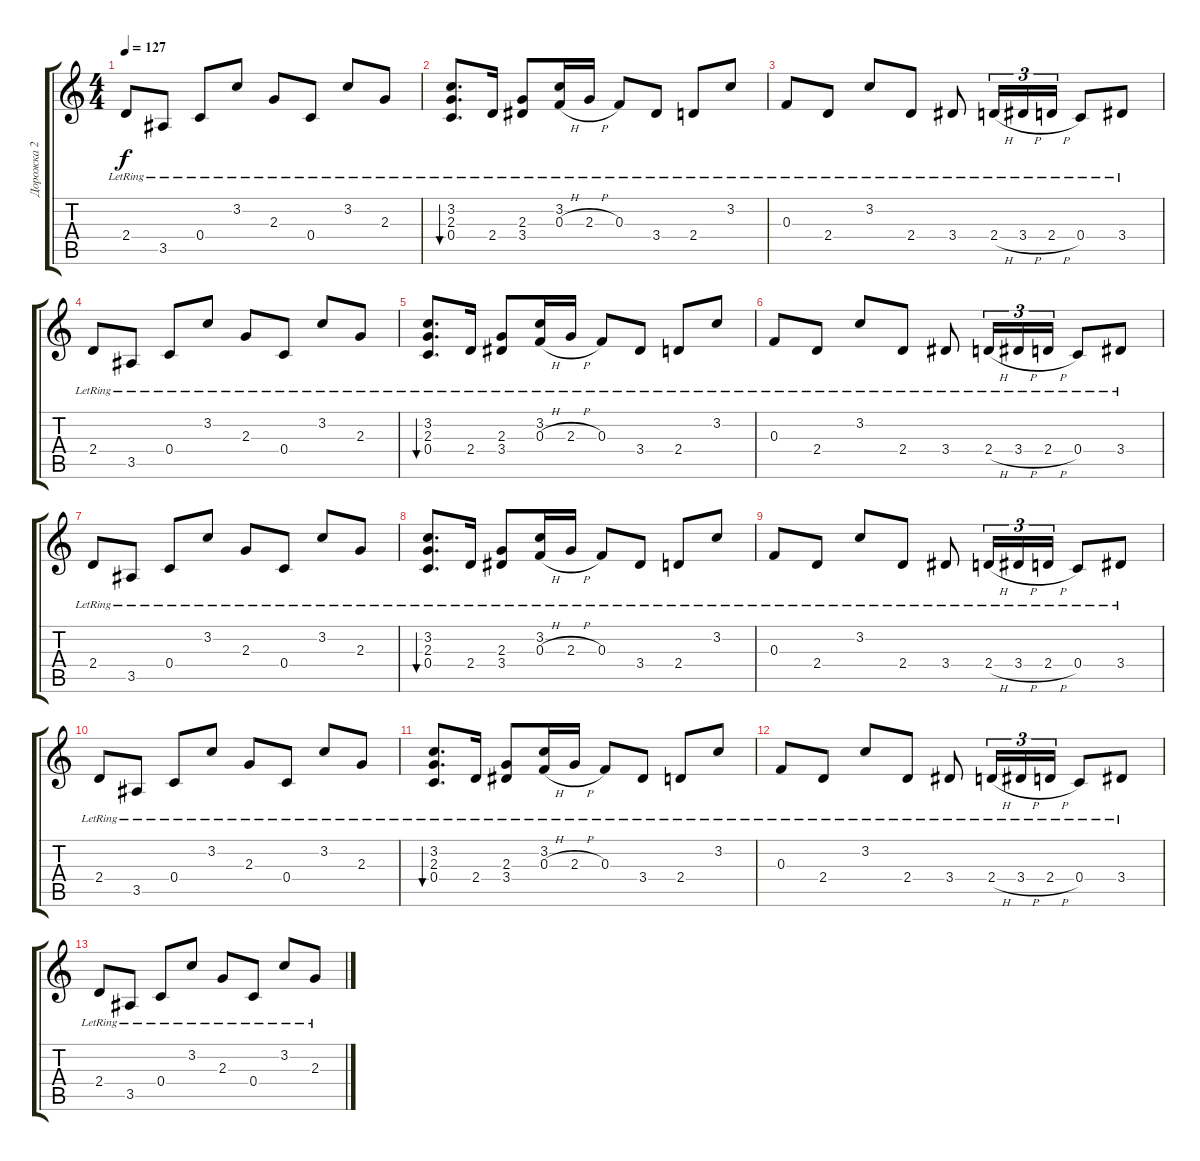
\track ("Дорожка 2" "Дорожка 2") {instrument acousticguitarnylon}
\staff {score tabs}
\tuning (D4 A3 F3 C3 G2 D2) {hide}
\ts (4 4)
\tempo 127
\clef g2
\ks c
2.4{lr}.8{dy f} 3.5{lr}.8 0.4{lr}.8 3.2{lr}.8 2.3{lr}.8 0.4{lr}.8 3.2{lr}.8 2.3{lr}.8 |
(3.2{lr} 2.3{lr} 0.4{lr}).8{d bu 240} 2.4{lr}.16 (2.3{lr} 3.4{lr}).8 (3.2{lr} 0.3{h lr}).16 2.3{h lr}.16 0.3{lr}.8 3.4{lr}.8 2.4{lr}.8 3.2{lr}.8 |
0.3{lr}.8 2.4{lr}.8 3.2{lr}.8 2.4{lr}.8 3.4{lr}.8 2.4{h lr}.16{tu (3 2)} 3.4{h lr}.16{tu (3 2)} 2.4{h lr}.16{tu (3 2)} 0.4{lr}.8 3.4{lr}.8 |
2.4{lr}.8 3.5{lr}.8 0.4{lr}.8 3.2{lr}.8 2.3{lr}.8 0.4{lr}.8 3.2{lr}.8 2.3{lr}.8 |
(3.2{lr} 2.3{lr} 0.4{lr}).8{d bu 240} 2.4{lr}.16 (2.3{lr} 3.4{lr}).8 (3.2{lr} 0.3{h lr}).16 2.3{h lr}.16 0.3{lr}.8 3.4{lr}.8 2.4{lr}.8 3.2{lr}.8 |
0.3{lr}.8 2.4{lr}.8 3.2{lr}.8 2.4{lr}.8 3.4{lr}.8 2.4{h lr}.16{tu (3 2)} 3.4{h lr}.16{tu (3 2)} 2.4{h lr}.16{tu (3 2)} 0.4{lr}.8 3.4{lr}.8 |
2.4{lr}.8 3.5{lr}.8 0.4{lr}.8 3.2{lr}.8 2.3{lr}.8 0.4{lr}.8 3.2{lr}.8 2.3{lr}.8 |
(3.2{lr} 2.3{lr} 0.4{lr}).8{d bu 240} 2.4{lr}.16 (2.3{lr} 3.4{lr}).8 (3.2{lr} 0.3{h lr}).16 2.3{h lr}.16 0.3{lr}.8 3.4{lr}.8 2.4{lr}.8 3.2{lr}.8 |
0.3{lr}.8 2.4{lr}.8 3.2{lr}.8 2.4{lr}.8 3.4{lr}.8 2.4{h lr}.16{tu (3 2)} 3.4{h lr}.16{tu (3 2)} 2.4{h lr}.16{tu (3 2)} 0.4{lr}.8 3.4{lr}.8 |
2.4{lr}.8 3.5{lr}.8 0.4{lr}.8 3.2{lr}.8 2.3{lr}.8 0.4{lr}.8 3.2{lr}.8 2.3{lr}.8 |
(3.2{lr} 2.3{lr} 0.4{lr}).8{d bu 240} 2.4{lr}.16 (2.3{lr} 3.4{lr}).8 (3.2{lr} 0.3{h lr}).16 2.3{h lr}.16 0.3{lr}.8 3.4{lr}.8 2.4{lr}.8 3.2{lr}.8 |
0.3{lr}.8 2.4{lr}.8 3.2{lr}.8 2.4{lr}.8 3.4{lr}.8 2.4{h lr}.16{tu (3 2)} 3.4{h lr}.16{tu (3 2)} 2.4{h lr}.16{tu (3 2)} 0.4{lr}.8 3.4{lr}.8 |
2.4{lr}.8 3.5{lr}.8 0.4{lr}.8 3.2{lr}.8 2.3{lr}.8 0.4{lr}.8 3.2{lr}.8 2.3{lr}.8
